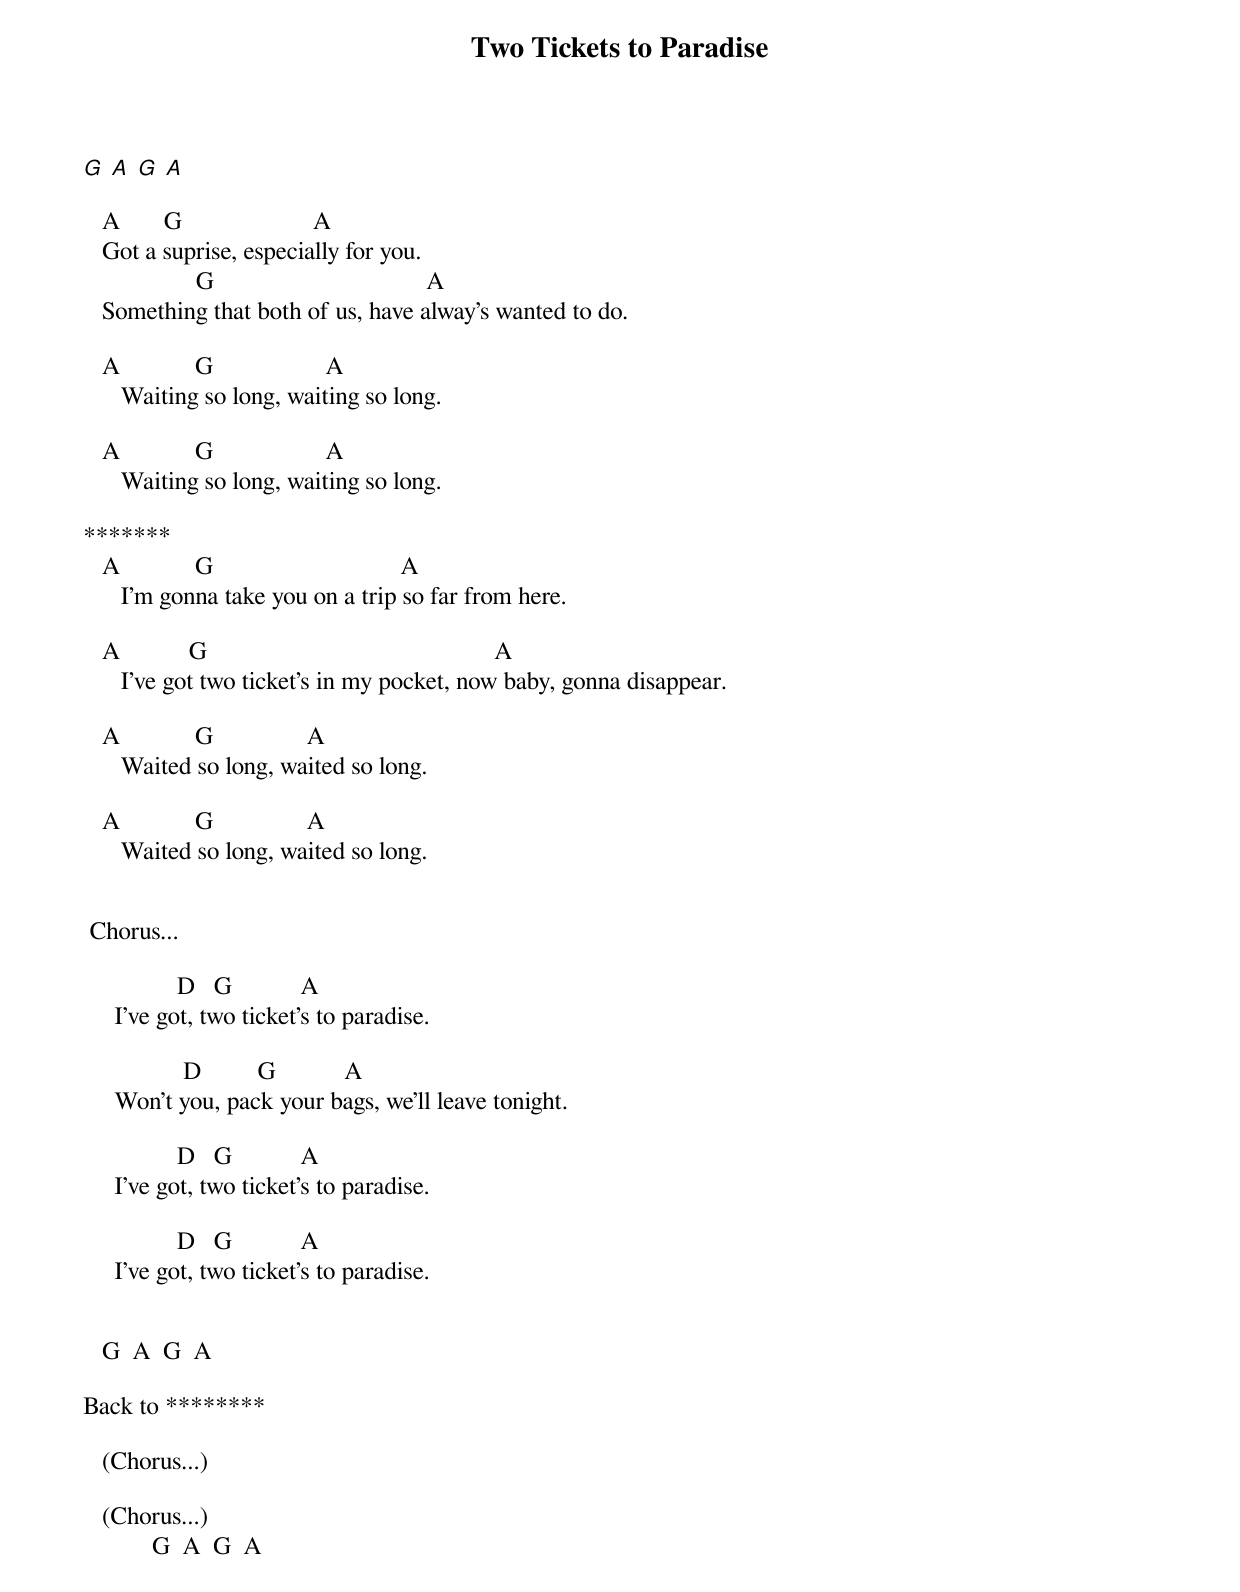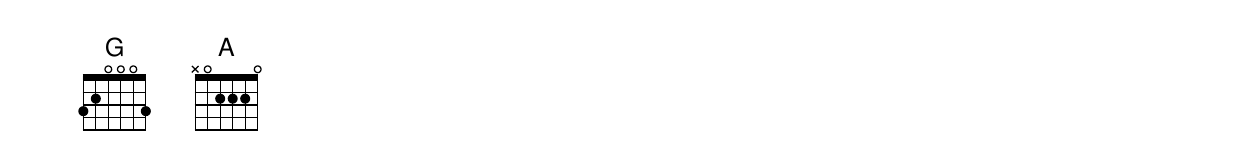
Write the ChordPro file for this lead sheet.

{title:Two Tickets to Paradise}
[G] [A] [G] [A]

   A       G                     A
   Got a suprise, especially for you.
                  G                                  A
   Something that both of us, have alway's wanted to do.

   A            G                  A
      Waiting so long, waiting so long.

   A            G                  A
      Waiting so long, waiting so long.

*******
   A            G                              A
      I'm gonna take you on a trip so far from here.

   A           G                                              A
      I've got two ticket's in my pocket, now baby, gonna disappear.

   A            G               A
      Waited so long, waited so long.

   A            G               A
      Waited so long, waited so long.


 Chorus...

               D   G           A
     I've got, two ticket's to paradise.

                D         G           A
     Won't you, pack your bags, we'll leave tonight.

               D   G           A
     I've got, two ticket's to paradise.

               D   G           A
     I've got, two ticket's to paradise.


   G  A  G  A

Back to ********

   (Chorus...)

   (Chorus...)
           G  A  G  A
